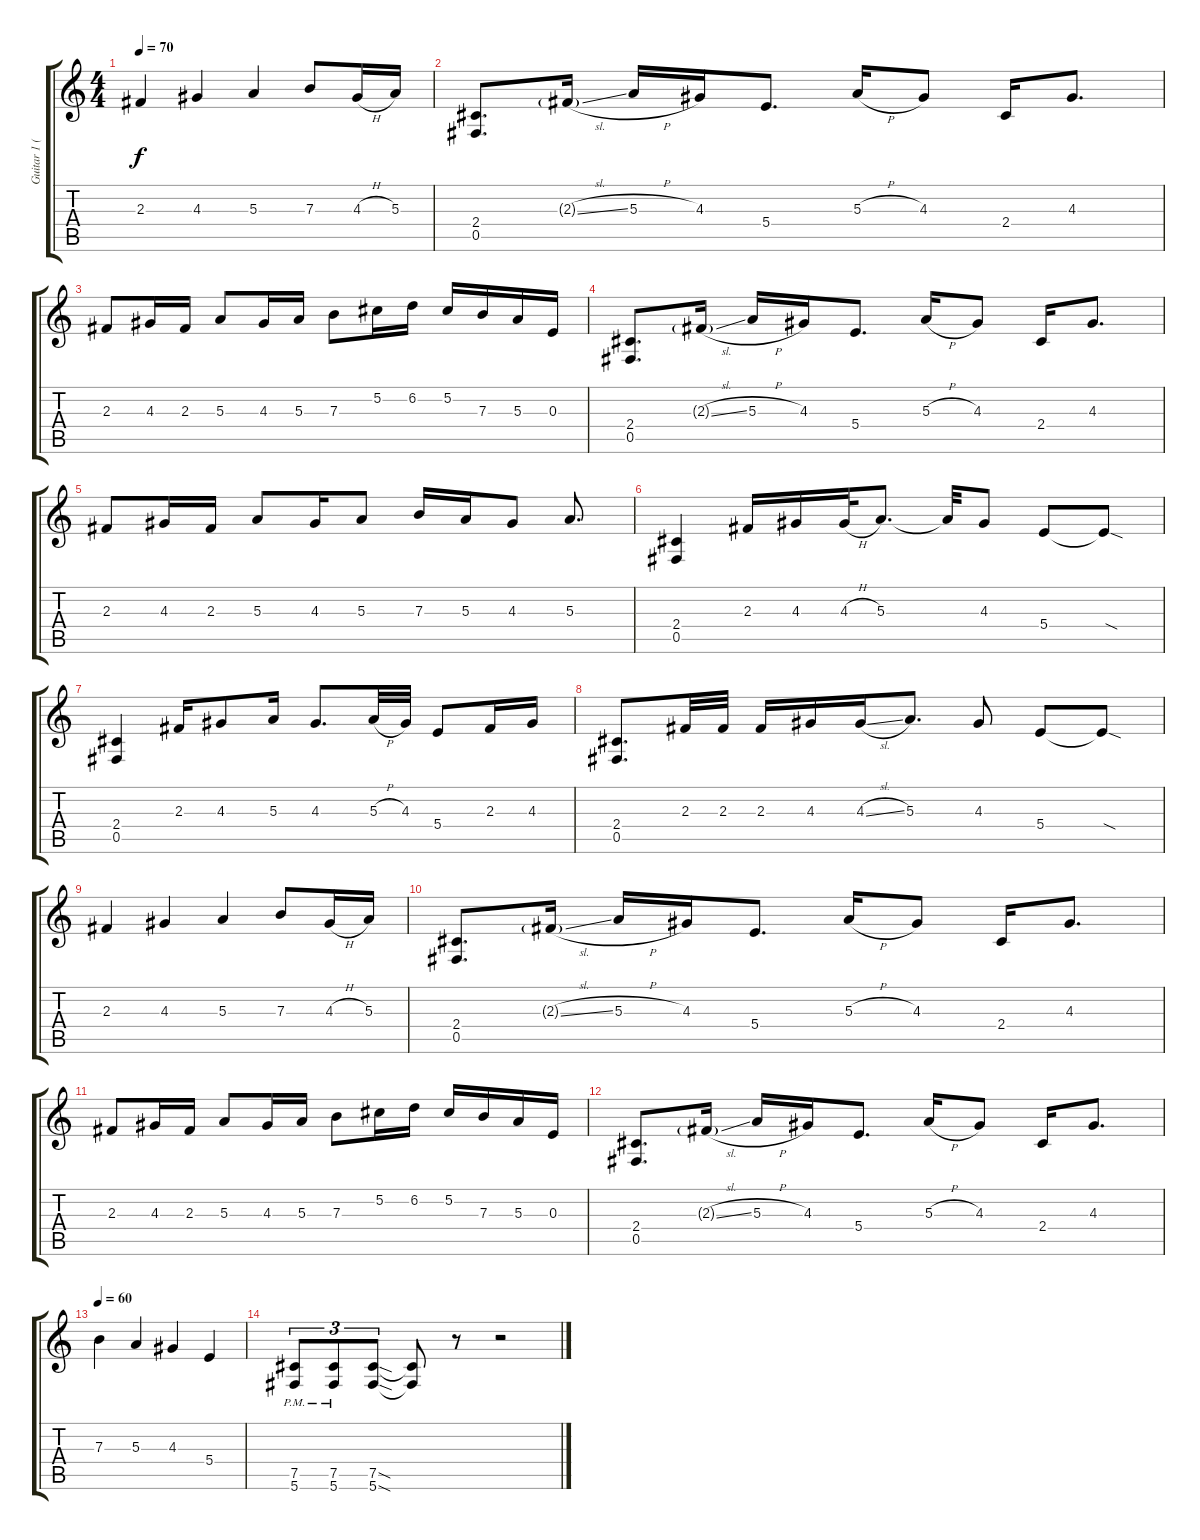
\track ("Guitar 1 (Distortion)" "Guitar 1 (") {instrument distortionguitar}
\staff {score tabs}
\tuning (Db4 Ab3 E3 B2 Gb2 Db2) {hide}
\ts (4 4)
\tempo 70
\clef g2
\ks c
2.3.4{dy f} 4.3.4 5.3.4 7.3.8 4.3{h}.16 5.3.16 |
(2.4 0.5).8{d} 2.3{sl g}.16 5.3{h}.16 4.3.16 5.4.8{d} 5.3{h}.16 4.3.8 2.4.16 4.3.8{d} |
2.3.8 4.3.16 2.3.16 5.3.8 4.3.16 5.3.16 7.3.8 5.2.16 6.2.16 5.2.16 7.3.16 5.3.16 0.3.16 |
(2.4 0.5).8{d} 2.3{sl g}.16 5.3{h}.16 4.3.16 5.4.8{d} 5.3{h}.16 4.3.8 2.4.16 4.3.8{d} |
2.3.8 4.3.16 2.3.16 5.3.8 4.3.16 5.3.8 7.3.16 5.3.16 4.3.8 5.3.8{d} |
(2.4 0.5).4 2.3.16 4.3.16 4.3{h}.32 5.3.8{d} 5.3{t}.32 4.3.8 5.4.8 5.4{sod t}.8 |
(2.4 0.5).4 2.3.16 4.3.8 5.3.16 4.3.8{d} 5.3{h}.32 4.3.32 5.4.8 2.3.16 4.3.16 |
(2.4 0.5).8{d} 2.3.32 2.3.32 2.3.16 4.3.16 4.3{sl}.16 5.3.8{d} 4.3.8 5.4.8 5.4{sod t}.8 |
2.3.4 4.3.4 5.3.4 7.3.8 4.3{h}.16 5.3.16 |
(2.4 0.5).8{d} 2.3{sl g}.16 5.3{h}.16 4.3.16 5.4.8{d} 5.3{h}.16 4.3.8 2.4.16 4.3.8{d} |
2.3.8 4.3.16 2.3.16 5.3.8 4.3.16 5.3.16 7.3.8 5.2.16 6.2.16 5.2.16 7.3.16 5.3.16 0.3.16 |
(2.4 0.5).8{d} 2.3{sl g}.16 5.3{h}.16 4.3.16 5.4.8{d} 5.3{h}.16 4.3.8 2.4.16 4.3.8{d} |
\tempo 60
7.3.4 5.3.4 4.3.4 5.4.4 |
(7.5{pm} 5.6{pm}).8{tu (3 2)} (7.5{pm} 5.6{pm}).8{tu (3 2)} (7.5{sod} 5.6{sod}).8{tu (3 2)} (7.5{t} 5.6{t}).8 r.8 r.2
